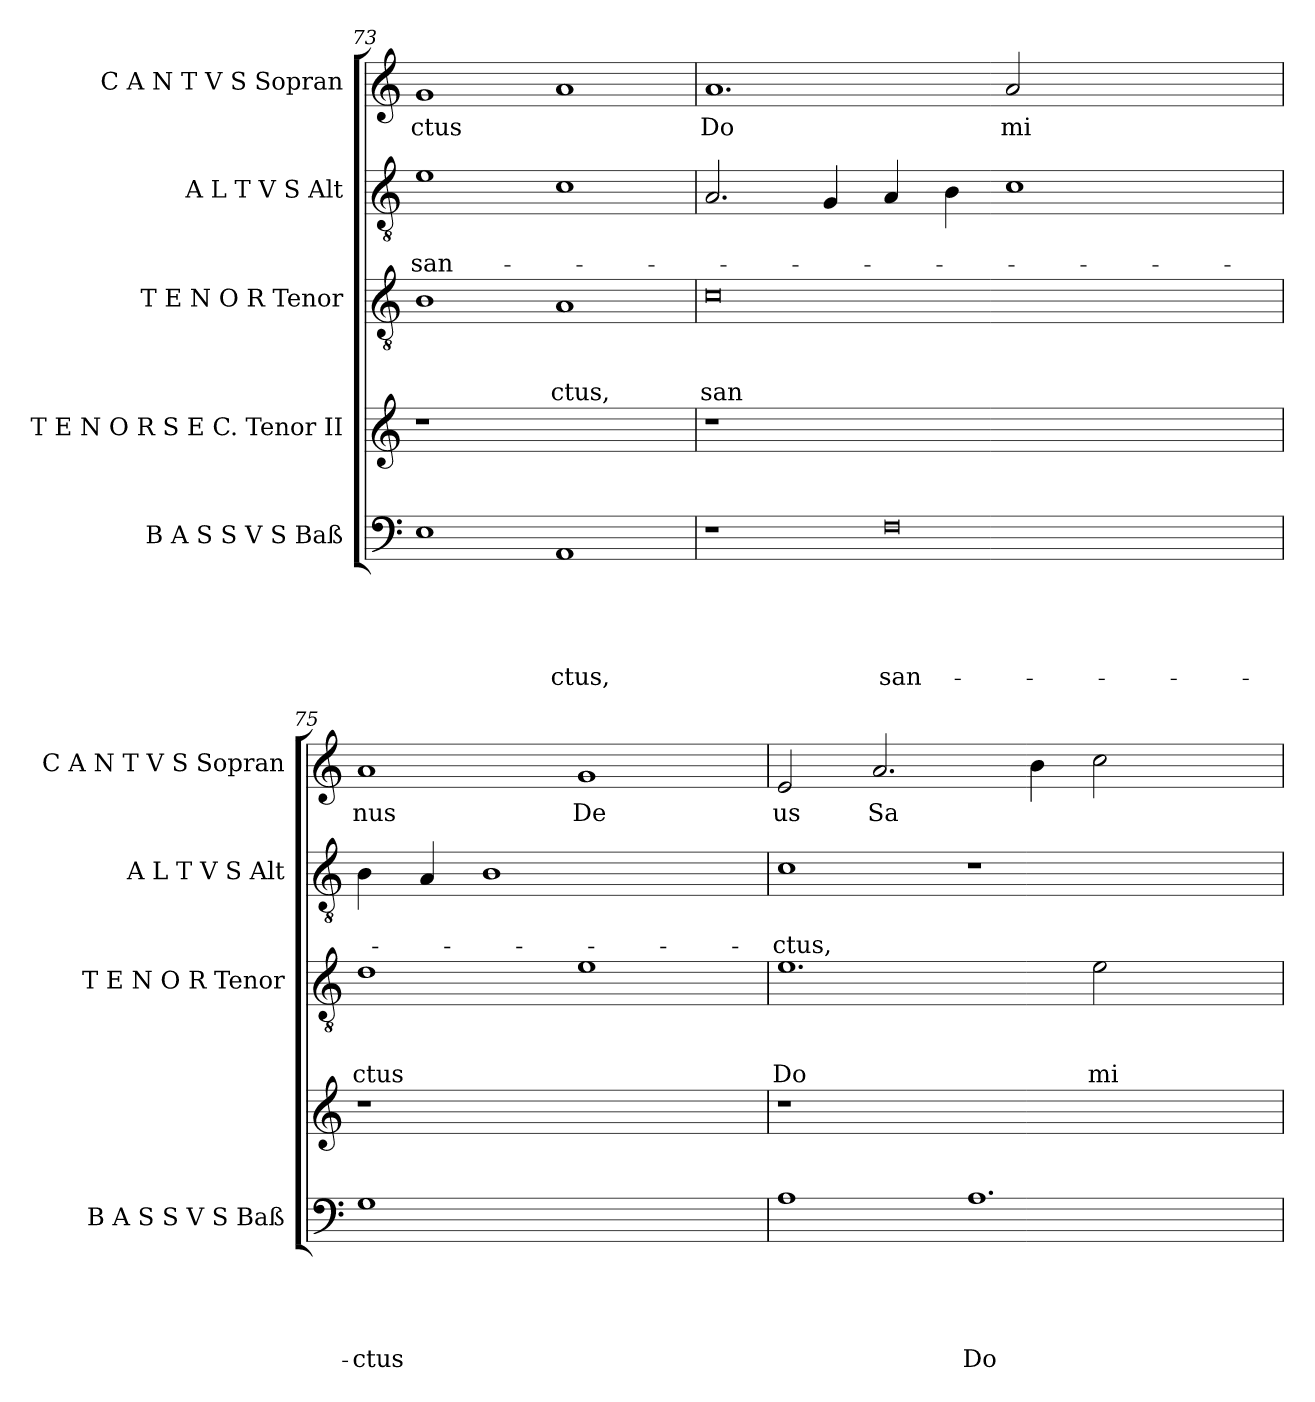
**kern	**text	**text	**text	**text	**text	**kern	**kern	**text	**text	**text	**kern	**text	**text	**kern	**text
*part5	*part5	*part5	*part5	*part5	*part5	*part4	*part3	*part3	*part3	*part3	*part2	*part2	*part2	*part1	*part1
*staff5	*staff5	*staff5	*staff5	*staff5	*staff5	*staff4	*staff3	*staff3	*staff3	*staff3	*staff2	*staff2	*staff2	*staff1	*staff1
*I"B A S S V S Baß	*	*	*	*	*	*I"T E N O R S E C. Tenor II	*I"T E N O R Tenor	*	*	*	*I"A L T V S Alt	*	*	*I"C A N T V S Sopran	*
*I'B A S S V S Baß	*	*	*	*	*	*	*I'T E N O R Tenor	*	*	*	*I'A L T V S Alt	*	*	*I'C A N T V S Sopran	*
*clefF4	*	*	*	*	*	*clefG2	*clefGv2	*	*	*	*clefGv2	*	*	*clefG2	*
*k[]	*	*	*	*	*	*k[]	*k[]	*	*	*	*k[]	*	*	*k[]	*
*C:	*	*	*	*	*	*C:	*C:	*	*	*	*C:	*	*	*C:	*
=73	=73	=73	=73	=73	=73	=73	=73	=73	=73	=73	=73	=73	=73	=73	=73
!	!	!	!	!	!	!	!	!	!	!	!	!	!LO:LY:b	!	!LO:LY:b
1E	.	.	.	.	.	1r	1B	.	.	.	1e	.	san-	1g	ctus
!	!	!	!	!	!LO:LY:b	!	!	!	!	!LO:LY:b	!	!	!	!	!
1AA	.	.	.	.	-ctus,	1ryy	1A	.	.	-ctus,	1c	.	.	1a	.
=74	=74	=74	=74	=74	=74	=74	=74	=74	=74	=74	=74	=74	=74	=74	=74
!	!	!	!	!	!	!	!	!	!	!LO:LY:b	!	!	!	!	!LO:LY:b
1r	.	.	.	.	.	1r	0c	.	.	san	2.A/	.	.	1.a	Do
.	.	.	.	.	.	.	.	.	.	.	4G/	.	.	.	.
!	!	!	!	!	!LO:LY:b	!	!	!	!	!	!	!	!	!	!
0F	.	.	.	.	san-	0ryy	.	.	.	.	4A/	.	.	.	.
.	.	.	.	.	.	.	.	.	.	.	4B\	.	.	.	.
!	!	!	!	!	!	!	!	!	!	!	!	!	!	!	!LO:LY:b
.	.	.	.	.	.	.	.	.	.	.	1c	.	.	2a/	mi
.	.	.	.	.	.	.	1ryy	.	.	.	.	.	.	1ryy	.
.	.	.	.	.	.	.	.	.	.	.	2ryy	.	.	.	.
=75	=75	=75	=75	=75	=75	=75	=75	=75	=75	=75	=75	=75	=75	=75	=75
!	!	!	!	!	!LO:LY:b	!	!	!	!	!LO:LY:b	!	!	!	!	!LO:LY:b
1G	.	.	.	.	-ctus	1r	1d	.	.	ctus	4B\	.	.	1a	nus
.	.	.	.	.	.	.	.	.	.	.	4A/	.	.	.	.
.	.	.	.	.	.	.	.	.	.	.	1B	.	.	.	.
!	!	!	!	!	!	!	!	!	!	!	!	!	!	!	!LO:LY:b
1ryy	.	.	.	.	.	1ryy	1e	.	.	.	.	.	.	1g	De
.	.	.	.	.	.	.	.	.	.	.	2ryy	.	.	.	.
=76	=76	=76	=76	=76	=76	=76	=76	=76	=76	=76	=76	=76	=76	=76	=76
!	!	!	!	!	!	!	!	!	!	!LO:LY:b	!	!	!LO:LY:b	!	!LO:LY:b
1A	.	.	.	.	.	1r	1.e	.	.	Do	1c	.	-ctus,	2e/	us
!	!	!	!	!	!	!	!	!	!	!	!	!	!	!	!LO:LY:b
.	.	.	.	.	.	.	.	.	.	.	.	.	.	2.a/	Sa
!	!	!	!	!	!LO:LY:b	!	!	!	!	!	!	!	!	!	!
1.A	.	.	.	.	Do-	1.ryy	.	.	.	.	1r	.	.	.	.
.	.	.	.	.	.	.	.	.	.	.	.	.	.	4b\	.
!	!	!	!	!	!	!	!	!	!	!LO:LY:b	!	!	!	!	!
.	.	.	.	.	.	.	2e\	.	.	mi	.	.	.	2cc\	.
.	.	.	.	.	.	.	2ryy	.	.	.	2ryy	.	.	2ryy	.
=	=	=	=	=	=	=	=	=	=	=	=	=	=	=	=
*-	*-	*-	*-	*-	*-	*-	*-	*-	*-	*-	*-	*-	*-	*-	*-
